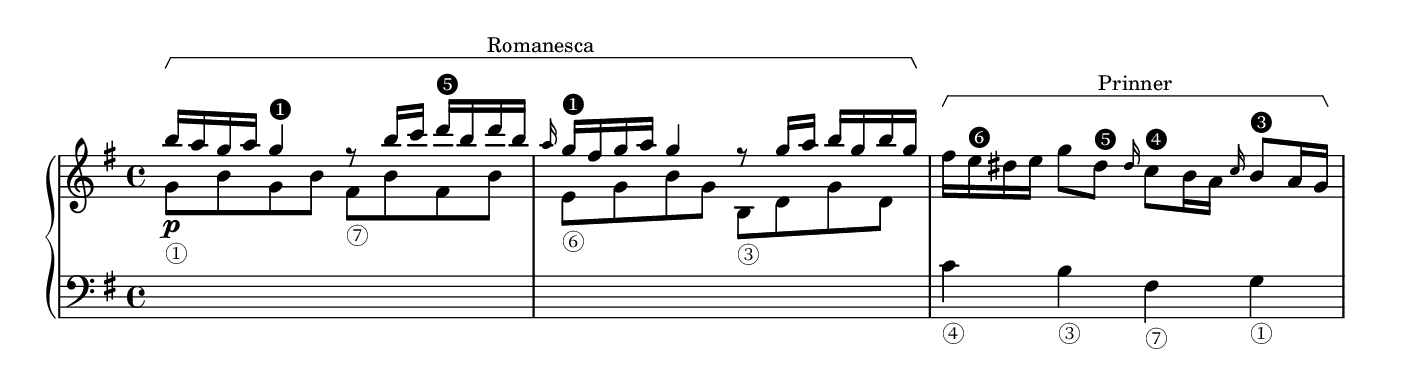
\version "2.24.0"
\include "../../stylesheets/annotation.ly"
\header {
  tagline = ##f
}
\paper {
  page-breaking = #ly:one-line-auto-height-breaking
}

\include "../../stylesheets/typography.ly"
\score {
  \new PianoStaff <<
    \new Staff = "up" \relative c' {
      \clef "treble" \time 4/4 \key g \major
      \voiceOne b''16 \romanesca \p a g a g4 \mdo r8 b16 c d \mso b d b |
      \grace { a16 } g16 \mdo fis g a g4 r8 g16 a b g b g \stopGroup \oneVoice |
      fis16 \prinner e \mla dis e g8 dis \mso \grace { dis16 } c8 \mfa b16 a \grace { c16 } b8 \mmi a16 g \stopGroup
    }
    \new Staff = "down" \relative c {
      \clef "bass" \time 4/4 \key g \major
      \change Staff = "up" \voiceTwo g''8 \bdo b g b fis \bti b fis b |
      e,8 \bla g b g b, \bmi d g d \change Staff = "down" \oneVoice |
      c4 \bfa b \bmi fis \bti g \bdo
    }
  >>
}
